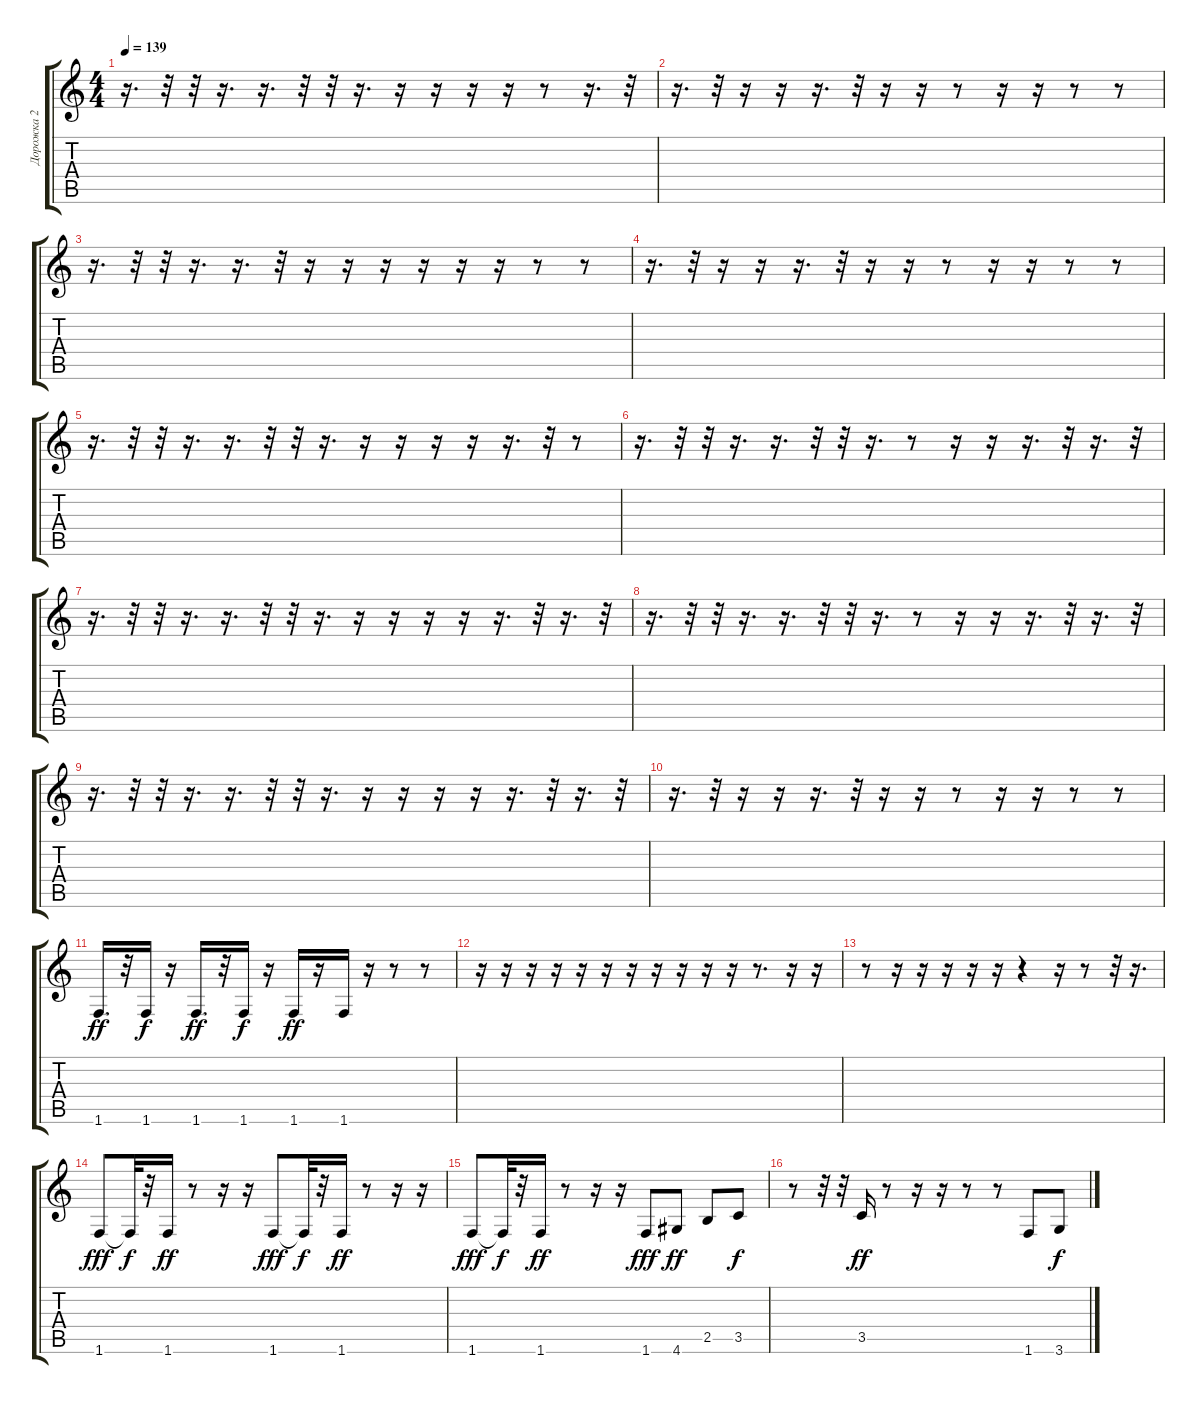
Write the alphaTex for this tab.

\track ("Дорожка 2" "Дорожка 2") {instrument slapbass1}
\staff {score tabs}
\tuning (E4 B3 G3 D3 A2 E2) {hide}
\ts (4 4)
\tempo 139
\clef g2
\ks c
r.16{d dy ff} r.32 r.32 r.16{d} r.16{d} r.32 r.32 r.16{d} r.16 r.16 r.16 r.16 r.8 r.16{d} r.32 |
r.16{d} r.32 r.16 r.16 r.16{d} r.32 r.16 r.16 r.8 r.16 r.16 r.8 r.8 |
r.16{d} r.32 r.32 r.16{d} r.16{d} r.32 r.16 r.16 r.16 r.16 r.16 r.16 r.8 r.8 |
r.16{d} r.32 r.16 r.16 r.16{d} r.32 r.16 r.16 r.8 r.16 r.16 r.8 r.8 |
r.16{d} r.32 r.32 r.16{d} r.16{d} r.32 r.32 r.16{d} r.16 r.16 r.16 r.16 r.16{d} r.32 r.8 |
r.16{d} r.32 r.32 r.16{d} r.16{d} r.32 r.32 r.16{d} r.8 r.16 r.16 r.16{d} r.32 r.16{d} r.32 |
r.16{d} r.32 r.32 r.16{d} r.16{d} r.32 r.32 r.16{d} r.16 r.16 r.16 r.16 r.16{d} r.32 r.16{d} r.32 |
r.16{d} r.32 r.32 r.16{d} r.16{d} r.32 r.32 r.16{d} r.8 r.16 r.16 r.16{d} r.32 r.16{d} r.32 |
r.16{d} r.32 r.32 r.16{d} r.16{d} r.32 r.32 r.16{d} r.16 r.16 r.16 r.16 r.16{d} r.32 r.16{d} r.32 |
r.16{d} r.32 r.16 r.16 r.16{d} r.32 r.16 r.16 r.8 r.16 r.16 r.8 r.8 |
1.6.16{d} r.32 1.6.16{dy f} r.16 1.6.16{d dy ff} r.32 1.6.16{dy f} r.16 1.6.16{dy ff} r.16 1.6.16 r.16 r.8 r.8 |
r.16 r.16 r.16 r.16 r.16 r.16 r.16 r.16 r.16 r.16 r.16 r.8{d} r.16 r.16 |
r.8 r.16 r.16 r.16 r.16 r.16 r.4 r.16 r.8 r.32 r.16{d} |
1.6.8{dy fff} 1.6{t}.32{dy f} r.32 1.6.16{dy ff} r.8 r.16 r.16 1.6.8{dy fff} 1.6{t}.32{dy f} r.32 1.6.16{dy ff} r.8 r.16 r.16 |
1.6.8{dy fff} 1.6{t}.32{dy f} r.32 1.6.16{dy ff} r.8 r.16 r.16 1.6.8{dy fff} 4.6.8{dy ff} 2.5.8 3.5.8{dy f} |
r.8 r.32 r.32 3.5.16{dy ff} r.8 r.16 r.16 r.8 r.8 1.6.8 3.6.8{dy f}
